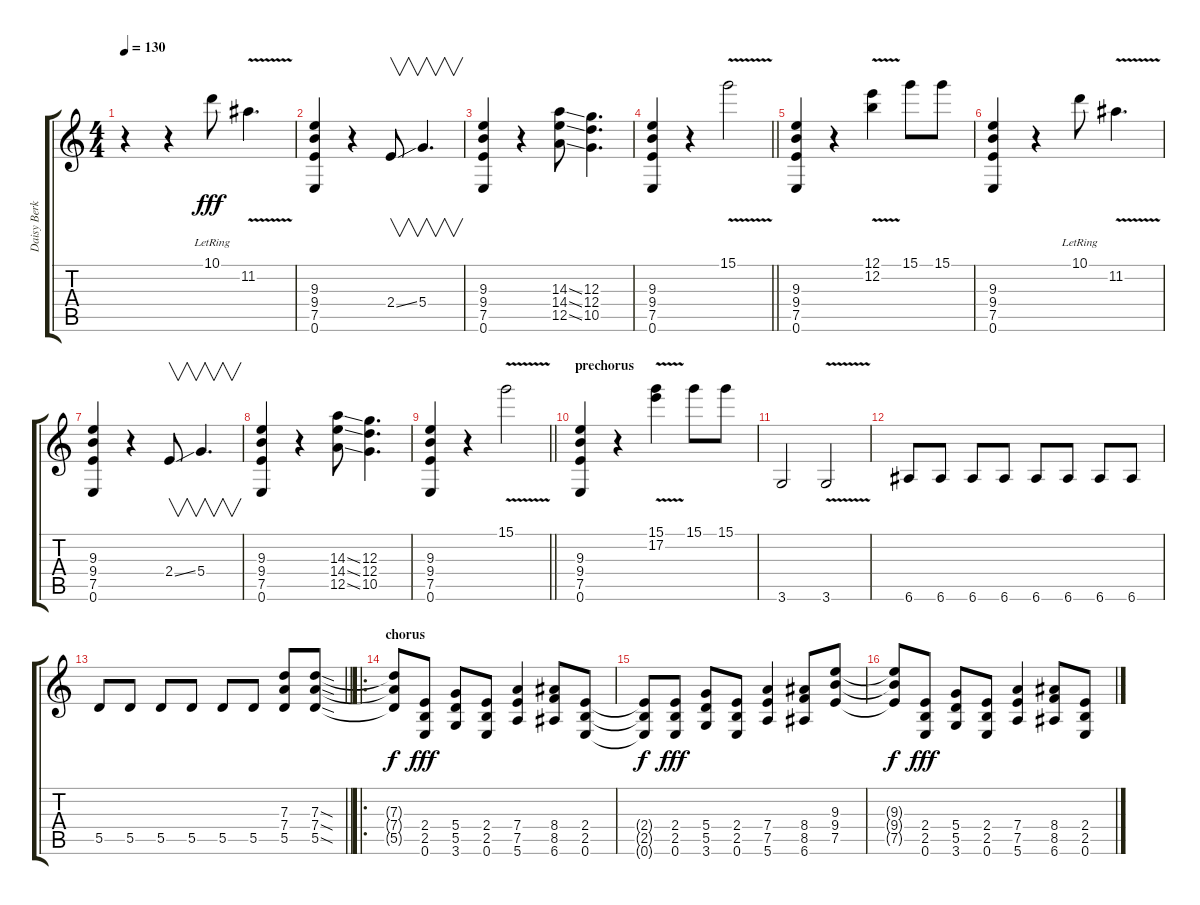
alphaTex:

\track ("Daisy Berkowitz" "Daisy Berk") {instrument overdrivenguitar}
\staff {score tabs}
\tuning (E4 B3 G3 D3 A2 E2) {hide}
\ts (4 4)
\tempo 130
\clef g2
\ks c
r.4{dy fff} r.4 10.1{lr}.8 11.2{v}.4{d} |
(9.3 9.4 7.5 0.6).4 r.4 2.4{ss}.8{v} 5.4.4{v d} |
(9.3 9.4 7.5 0.6).4 r.4 (14.3{ss} 14.4{ss} 12.5{ss}).8 (12.3 12.4 10.5).4{d} |
\barLineRight lightlight
(9.3 9.4 7.5 0.6).4 r.4 15.1{v}.2 |
(9.3 9.4 7.5 0.6).4 r.4 (12.1{v} 12.2).4 15.1.8 15.1.8 |
(9.3 9.4 7.5 0.6).4 r.4 10.1{lr}.8 11.2{v}.4{d} |
(9.3 9.4 7.5 0.6).4 r.4 2.4{ss}.8{v} 5.4.4{v d} |
(9.3 9.4 7.5 0.6).4 r.4 (14.3{ss} 14.4{ss} 12.5{ss}).8 (12.3 12.4 10.5).4{d} |
\barLineRight lightlight
(9.3 9.4 7.5 0.6).4 r.4 15.1{v}.2 |
\section ("" "prechorus")
(9.3 9.4 7.5 0.6).4 r.4 (15.1{v} 17.2).4 15.1.8 15.1.8 |
3.6.2 3.6{v}.2 |
6.6.8 6.6.8 6.6.8 6.6.8 6.6.8 6.6.8 6.6.8 6.6.8 |
\barLineRight lightlight
5.5.8 5.5.8 5.5.8 5.5.8 5.5.8 5.5.8 (7.3 7.4 5.5).8 (7.3{sod} 7.4{sod} 5.5{sod}).8 |
\ro
\section ("" "chorus")
(7.3{t} 7.4{t} 5.5{t}).8{dy f} (2.4 2.5 0.6).8{dy fff} (5.4 5.5 3.6).8 (2.4 2.5 0.6).8 (7.4 7.5 5.6).4 (8.4 8.5 6.6).8 (2.4 2.5 0.6).8 |
(2.4{t} 2.5{t} 0.6{t}).8{dy f} (2.4 2.5 0.6).8{dy fff} (5.4 5.5 3.6).8 (2.4 2.5 0.6).8 (7.4 7.5 5.6).4 (8.4 8.5 6.6).8 (9.3 9.4 7.5).8 |
(9.3{t} 9.4{t} 7.5{t}).8{dy f} (2.4 2.5 0.6).8{dy fff} (5.4 5.5 3.6).8 (2.4 2.5 0.6).8 (7.4 7.5 5.6).4 (8.4 8.5 6.6).8 (2.4 2.5 0.6).8
